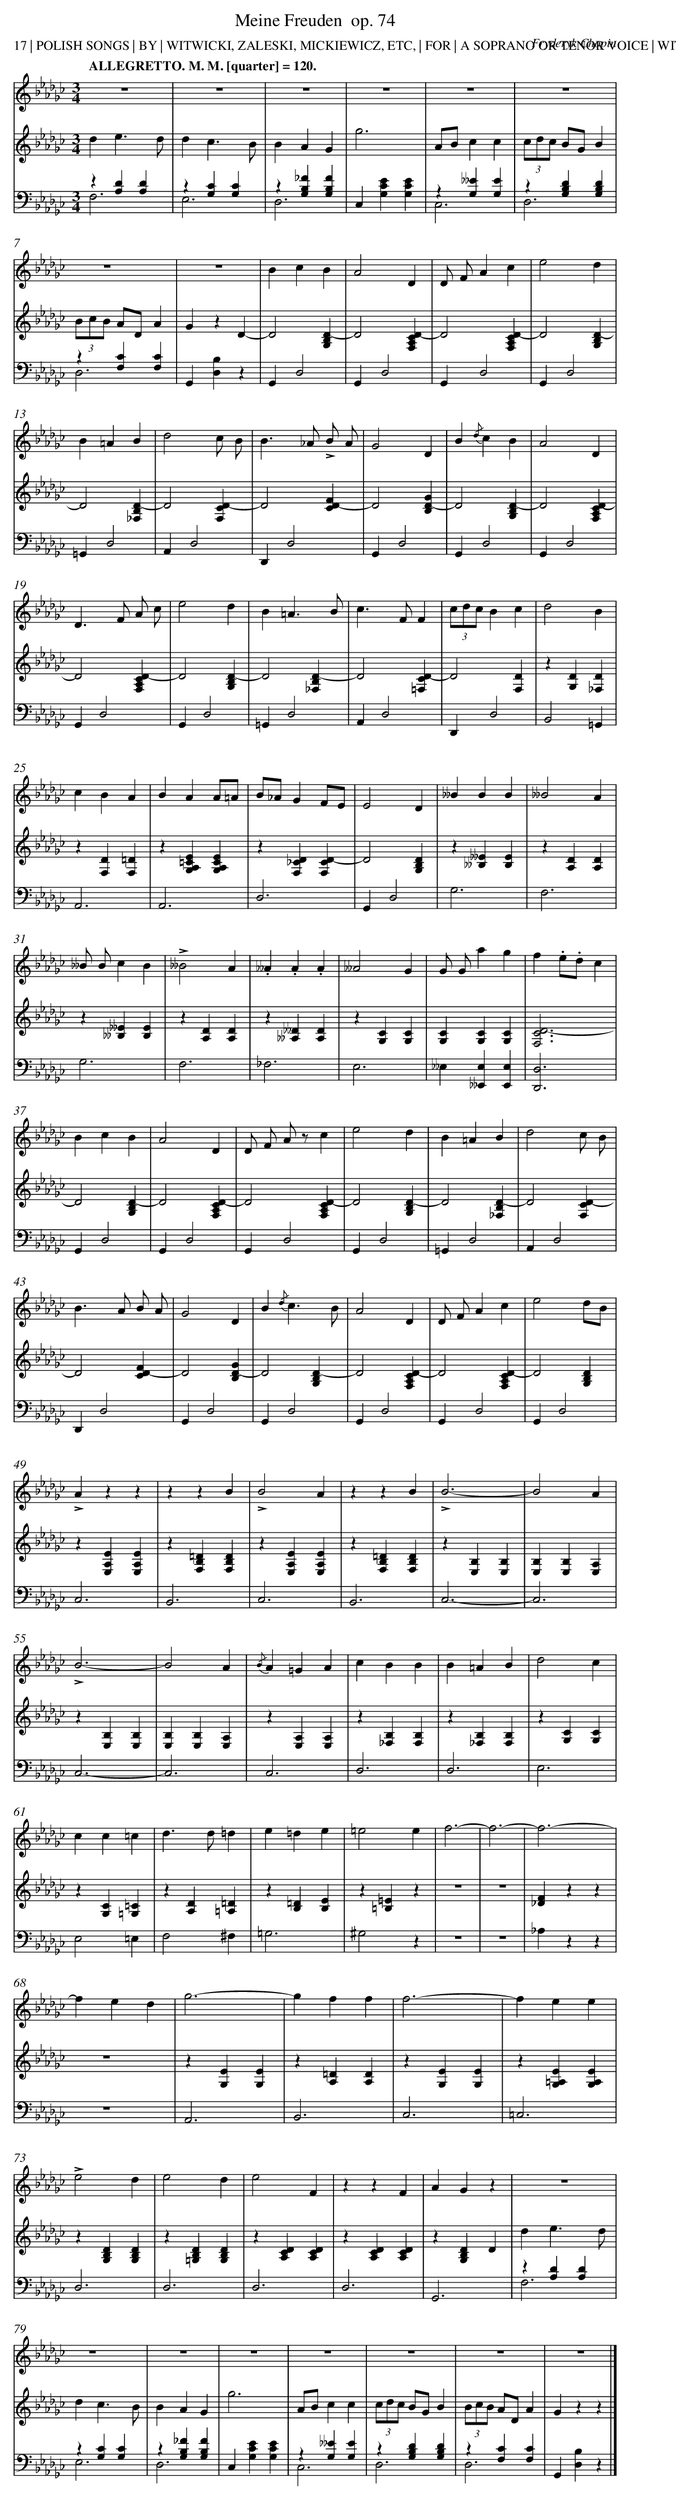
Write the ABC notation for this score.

X:1
T: Meine Freuden	 op. 74
C: Fryderyk Chopin
L: 1/4
M: 3/4
P: 17 | POLISH SONGS | BY | WITWICKI, ZALESKI, MICKIEWICZ, ETC, | FOR | A SOPRANO OR TENOR VOICE | WITH ACCOMPANIMENT FOR THE | Pianoforte
Q: "ALLEGRETTO. M. M. [quarter] = 120."
V: 1 clef=treble
V: 2 clef=treble
V: 3 clef=bass
K: Gb
[V:1] z3 |
[V:2] de3/d/ |
[V:3] z[DA,][DA,] & F,3 |
[V:1] z3 |
[V:2] dc3/B/ |
[V:3] z[CG,][CG,] & E,3 |
[V:1] z3 |
[V:2] BAG |
[V:3] z[_FB,G,][FB,G,] & D,3 |
[V:1] z3 |
[V:2] g3 |
[V:3] C,[ECG,][ECG,] |
[V:1] z3 |
[V:2] A/B/cc |
[V:3] z[__EG,][EG,] & C,3 |
[V:1] z3 |
[V:2] (3c/d/c/ B/G/B |
[V:3] z[DB,G,][DB,G,] & D,3 |
[V:1] z3 |
[V:2] (3B/c/B/ A/D/A |
[V:3] z[CF,][CF,] & D,3 |
[V:1] z3 |
[V:2] GzD- |
[V:3] G,,[B,D,]z |
[V:1] BcB |
[V:2] D2[D-B,G,] |
[V:3] G,,D,2 |
[V:1] A2D |
[V:2] D2[D-CA,F,] |
[V:3] G,,D,2 |
[V:1] D/ F/Ac |
[V:2] D2[D-CA,F,] |
[V:3] G,,D,2 |
[V:1] e2d |
[V:2] D2[D-B,G,] |
[V:3] G,,D,2 |
[V:1] B=AB |
[V:2] D2[D-B,_F,] |
[V:3] =G,,D,2 |
[V:1] d2c/ B/ |
[V:2] D2[D-CF,] |
[V:3] A,,D,2 |
[V:1] B>_A !accent!B/ A/ |
[V:2] D2[FD-C] |
[V:3] D,,D,2 |
[V:1] G2D |
[V:2] D2[GD-B,] |
[V:3] G,,D,2 |
[V:1] B{/d}cB |
[V:2] D2[D-B,G,] |
[V:3] G,,D,2 |
[V:1] A2D |
[V:2] D2[D-CA,F,] |
[V:3] G,,D,2 |
[V:1] D>F A/ c/ |
[V:2] D2[D-CA,F,] |
[V:3] G,,D,2 |
[V:1] e2d |
[V:2] D2[D-B,G,] |
[V:3] G,,D,2 |
[V:1] B=A3/B/ |
[V:2] D2[D-B,_F,] |
[V:3] =G,,D,2 |
[V:1] c>FF |
[V:2] D2[D-C=F,] |
[V:3] A,,D,2 |
[V:1] (3c/d/c/Bc |
[V:2] D2[DF,] |
[V:3] D,,D,2 |
[V:1] d2B |
[V:2] z[DG,][D_F,] |
[V:3] B,,2=G,, |
[V:1] cBA |
[V:2] z[DF,][=DF,] |
[V:3] A,,3 |
[V:1] BAA/=A/ |
[V:2] z[E=CA,G,][ECA,G,] |
[V:3] A,,3 |
[V:1] B/_A/GF/E/ |
[V:2] z[D_CF,][D-CF,] |
[V:3] D,3 |
[V:1] E2D |
[V:2] D2[DB,G,] |
[V:3] G,,D,2 |
[V:1] __BBB |
[V:2] z[__E__B,][EB,] |
[V:3] G,3 |
[V:1] __B2A |
[V:2] z[DA,][DA,] |
[V:3] F,3 |
[V:1] __B/ B/cB |
[V:2] z[__E__B,][EB,] |
[V:3] G,3 |
[V:1] !accent!__B2A |
[V:2] z[DA,][DA,] |
[V:3] F,3 |
[V:1] .__A.A.A |
[V:2] z[__D__A,][DA,] |
[V:3] _F,3 |
[V:1] __A2G |
[V:2] z[CG,][CG,] |
[V:3] E,3 |
[V:1] G/ G/ag |
[V:2] [CG,][CG,][CG,] |
[V:3] __E,[E,__E,,][E,E,,] |
[V:1] f.e/.d/c |
[V:2] [D3-C3F,3] |
[V:3] [D,3D,,3] |
[V:1] BcB |
[V:2] D2[D-B,G,] |
[V:3] G,,D,2 |
[V:1] A2D |
[V:2] D2[D-CA,F,] |
[V:3] G,,D,2 |
[V:1] D/ F/ A/ z/c |
[V:2] D2[D-CA,F,] |
[V:3] G,,D,2 |
[V:1] e2d |
[V:2] D2[D-B,G,] |
[V:3] G,,D,2 |
[V:1] B=AB |
[V:2] D2[D-B,_F,] |
[V:3] =G,,D,2 |
[V:1] d2c/ B/ |
[V:2] D2[D-CF,] |
[V:3] A,,D,2 |
[V:1] B>A B/ A/ |
[V:2] D2[FD-C] |
[V:3] D,,D,2 |
[V:1] G2D |
[V:2] D2[GD-B,] |
[V:3] G,,D,2 |
[V:1] B{/d}c3/B/ |
[V:2] D2[D-B,G,] |
[V:3] G,,D,2 |
[V:1] A2D |
[V:2] D2[D-CA,F,] |
[V:3] G,,D,2 |
[V:1] D/ F/Ac |
[V:2] D2[D-CA,F,] |
[V:3] G,,D,2 |
[V:1] e2d/B/ |
[V:2] D2[DB,G,] |
[V:3] G,,D,2 |
[V:1] !accent!Azz |
[V:2] z[EA,E,][EA,E,] |
[V:3] C,3 |
[V:1] zzB |
[V:2] z[=DB,F,][DB,F,] |
[V:3] B,,3 |
[V:1] !accent!B2A |
[V:2] z[EA,E,][EA,E,] |
[V:3] C,3 |
[V:1] zzB |
[V:2] z[=DB,F,][DB,F,] |
[V:3] B,,3 |
[V:1] !accent!B3- |
[V:2] z[B,E,][B,E,] |
[V:3] C,3- |
[V:1] B2A |
[V:2] [B,E,][B,E,][A,E,] |
[V:3] C,3 |
[V:1] !accent!B3- |
[V:2] z[B,E,][B,E,] |
[V:3] C,3- |
[V:1] B2A |
[V:2] [B,E,][B,E,][A,E,] |
[V:3] C,3 |
[V:1] {/B}A=GA |
[V:2] z[A,E,][A,E,] |
[V:3] C,3 |
[V:1] cBB |
[V:2] z[B,_F,][B,F,] |
[V:3] D,3 |
[V:1] B=AB |
[V:2] z[B,_F,][B,F,] |
[V:3] D,3 |
[V:1] d2c |
[V:2] z[CG,][CG,] |
[V:3] E,3 |
[V:1] cc=c |
[V:2] z[CG,][=C=G,] |
[V:3] E,2=E, |
[V:1] d>d=d |
[V:2] z[DA,][=D=A,] |
[V:3] F,2^F, |
[V:1] e=de |
[V:2] z[=DB,][EB,] |
[V:3] =G,3 |
[V:1] =e2e |
[V:2] z[=E=B,]z |
[V:3] ^G,2z |
[V:1] f3- |
[V:2] z3 |
[V:3] z3 |
[V:1] f3- |
[V:2] z3 |
[V:3] z3 |
[V:1] f3- |
[V:2] [F_D]zz |
[V:3] _A,zz |
[V:1] fed |
[V:2] z3 |
[V:3] z3 |
[V:1] g3- |
[V:2] z[EG,][EG,] |
[V:3] A,,3 |
[V:1] gff |
[V:2] z[=DA,][DA,] |
[V:3] B,,3 |
[V:1] f3- |
[V:2] z[EG,][EG,] |
[V:3] C,3 |
[V:1] fee |
[V:2] z[E=A,G,][EA,G,] |
[V:3] =C,3 |
[V:1] !accent!e2d |
[V:2] z[DB,G,][DB,G,] |
[V:3] D,3 |
[V:1] e2d |
[V:2] z[DB,=G,][DB,G,] |
[V:3] D,3 |
[V:1] e2F |
[V:2] z[DCA,][DCA,] |
[V:3] D,3 |
[V:1] zzF |
[V:2] z[DCA,][DCA,] |
[V:3] D,3 |
[V:1] AGz |
[V:2] z[DB,G,]D |
[V:3] G,,3 |
[V:1] z3 |
[V:2] de3/d/ |
[V:3] z[DA,][DA,] & F,3 |
[V:1] z3 |
[V:2] dc3/B/ |
[V:3] z[CG,][CG,] & E,3 |
[V:1] z3 |
[V:2] BAG |
[V:3] z[_FB,G,][FB,G,] & D,3 |
[V:1] z3 |
[V:2] g3 |
[V:3] C,[ECG,][ECG,] |
[V:1] z3 |
[V:2] A/B/cc |
[V:3] z[__EG,][EG,] & C,3 |
[V:1] z3 |
[V:2] (3c/d/c/ B/G/B |
[V:3] z[DB,G,][DB,G,] & D,3 |
[V:1] z3 |
[V:2] (3B/c/B/ A/D/A |
[V:3] z[CF,][CF,] & D,3 |
[V:1] z3 |]
[V:2] Gzz |]
[V:3] G,,[B,D,]z |]
